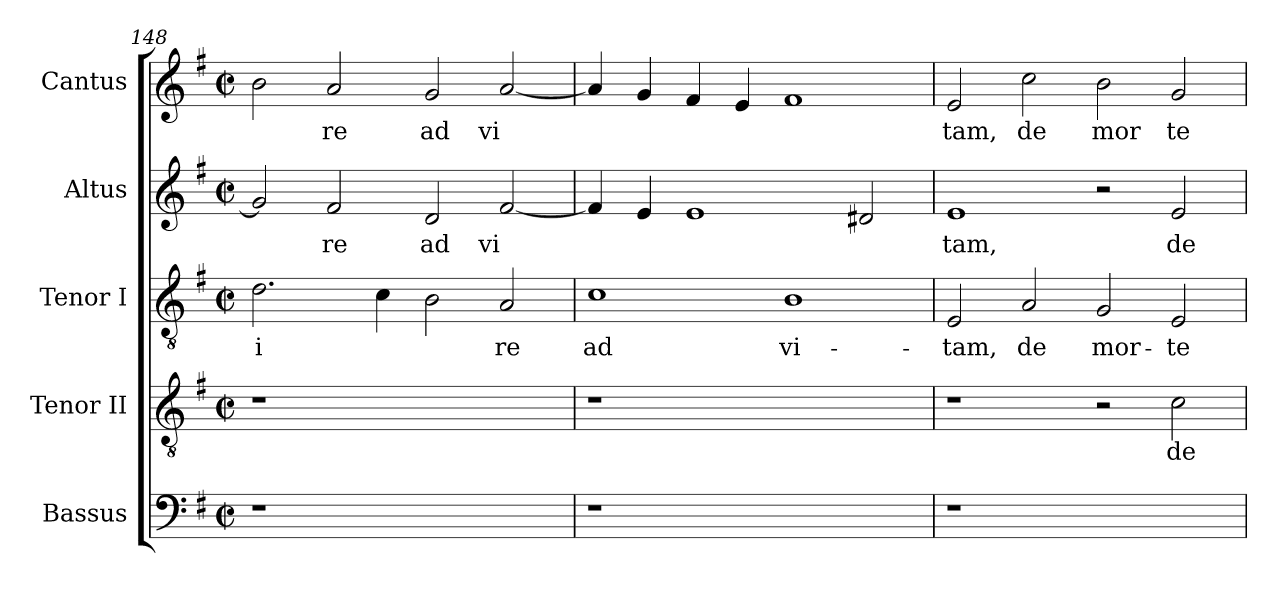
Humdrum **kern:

**kern	**kern	**text	**kern	**text	**kern	**text	**kern	**text
*part5	*part4	*part4	*part3	*part3	*part2	*part2	*part1	*part1
*staff5	*staff4	*staff4	*staff3	*staff3	*staff2	*staff2	*staff1	*staff1
*I"Bassus	*I"Tenor II	*	*I"Tenor I	*	*I"Altus	*	*I"Cantus	*
*I'B	*I'T II	*	*I'T I	*	*I'A	*	*I'C	*
*clefF4	*clefGv2	*	*clefGv2	*	*clefG2	*	*clefG2	*
*k[f#]	*k[f#]	*	*k[f#]	*	*k[f#]	*	*k[f#]	*
*G:	*G:	*	*G:	*	*G:	*	*G:	*
*M2/2	*M2/2	*	*M2/2	*	*M2/2	*	*M2/2	*
*met(c|)	*met(c|)	*	*met(c|)	*	*met(c|)	*	*met(c|)	*
=148	=148	=148	=148	=148	=148	=148	=148	=148
!	!	!	!	!LO:LY:b:cj	!	!LO:LY:b:cj	!	!LO:LY:b:cj
1r	1r	.	2.d\	-i-	2g/]	--	2b\	.
!	!	!	!	!	!	!LO:LY:b:cj	!	!LO:LY:b:cj
.	.	.	.	.	2f#/	-re	2a/	re
!	!	!	!	!LO:LY:b:cj	!	!	!	!
.	.	.	4c\	--	.	.	.	.
!	!	!	!	!LO:LY:b:cj	!	!LO:LY:b:cj	!	!LO:LY:b:cj
1ryy	1ryy	.	2B\	--	2d/	ad	2g/	ad
!	!	!	!	!LO:LY:b:cj	!	!LO:LY:b:cj	!	!LO:LY:b:cj
.	.	.	2A/	-re	[<2f#/	vi-	[<2a/	vi
!!LO:LB:g=z
=149	=149	=149	=149	=149	=149	=149	=149	=149
!	!	!	!	!LO:LY:b:cj	!	!LO:LY:b:cj	!	!LO:LY:b:cj
1r	1r	.	1c	ad	4f#/]	--	4a/]	.
!	!	!	!	!	!	!LO:LY:b:cj	!	!LO:LY:b:cj
.	.	.	.	.	4e/	--	4g/	.
!	!	!	!	!	!	!LO:LY:b:cj	!	!LO:LY:b:cj
.	.	.	.	.	1e	--	4f#/	.
!	!	!	!	!	!	!	!	!LO:LY:b:cj
.	.	.	.	.	.	.	4e/	.
!	!	!	!	!LO:LY:b:cj	!	!	!	!LO:LY:b:cj
1ryy	1ryy	.	1B	vi-	.	.	1f#	.
!	!	!	!	!	!	!LO:LY:b:cj	!	!
.	.	.	.	.	2d#/	--	.	.
=150	=150	=150	=150	=150	=150	=150	=150	=150
!	!	!	!	!LO:LY:b:cj	!	!LO:LY:b:cj	!	!LO:LY:b:cj
1r	1r	.	2E/	-tam,	1e	-tam,	2e/	tam,
!	!	!	!	!LO:LY:b:cj	!	!	!	!LO:LY:b:cj
.	.	.	2A/	de	.	.	2cc\	de
!	!	!	!	!LO:LY:b:cj	!	!	!	!LO:LY:b:cj
1ryy	2r	.	2G/	mor-	2r	.	2b\	mor
!	!	!LO:LY:b:cj	!	!LO:LY:b:cj	!	!LO:LY:b:cj	!	!LO:LY:b:cj
.	2c\	de	2E/	-te	2e/	de	2g/	te
=	=	=	=	=	=	=	=	=
*-	*-	*-	*-	*-	*-	*-	*-	*-
